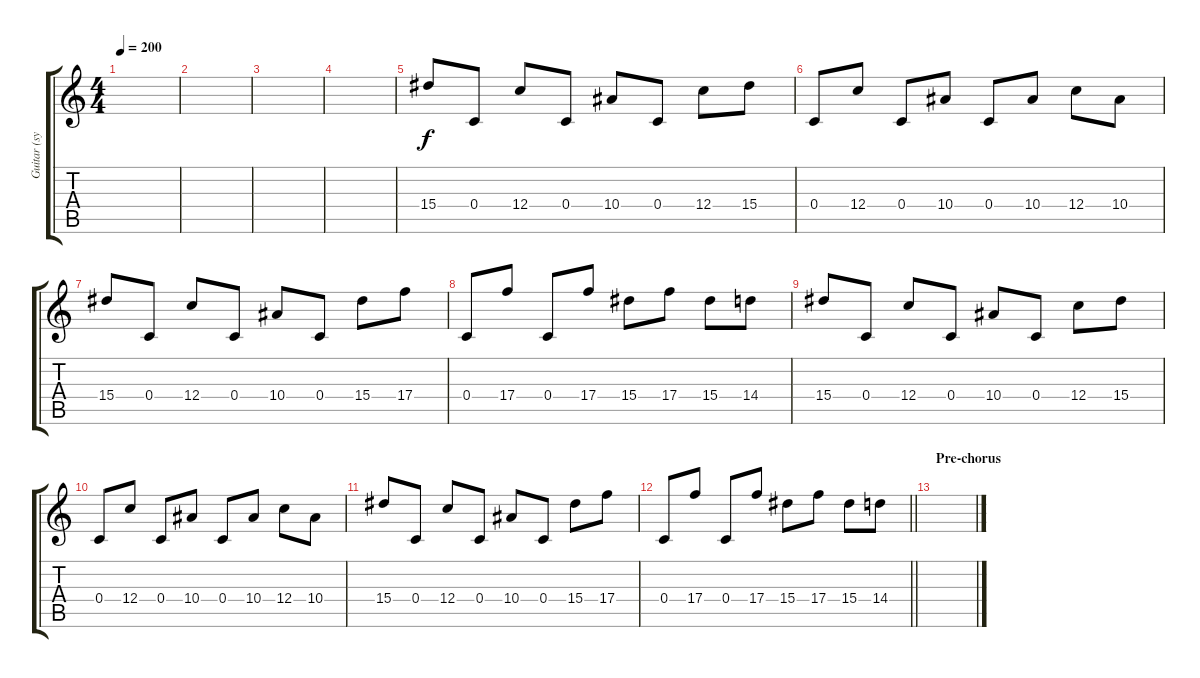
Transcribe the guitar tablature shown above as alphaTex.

\track ("Guitar (synth)" "Guitar (sy") {instrument distortionguitar}
\staff {score tabs}
\tuning (D4 A3 F3 C3 G2 C2) {hide}
\ts (4 4)
\tempo 200
\clef g2
\ks c
|
|
|
|
15.4.8{volume 12} 0.4.8 12.4.8 0.4.8 10.4.8 0.4.8 12.4.8 15.4.8 |
0.4.8 12.4.8 0.4.8 10.4.8 0.4.8 10.4.8 12.4.8 10.4.8 |
15.4.8 0.4.8 12.4.8 0.4.8 10.4.8 0.4.8 15.4.8 17.4.8 |
0.4.8 17.4.8 0.4.8 17.4.8 15.4.8 17.4.8 15.4.8 14.4.8 |
15.4.8{volume 12} 0.4.8 12.4.8 0.4.8 10.4.8 0.4.8 12.4.8 15.4.8 |
0.4.8 12.4.8 0.4.8 10.4.8 0.4.8 10.4.8 12.4.8 10.4.8 |
15.4.8 0.4.8 12.4.8 0.4.8 10.4.8 0.4.8 15.4.8 17.4.8 |
\barLineRight lightlight
0.4.8 17.4.8 0.4.8 17.4.8 15.4.8 17.4.8 15.4.8 14.4.8 |
\section ("" "Pre-chorus")
